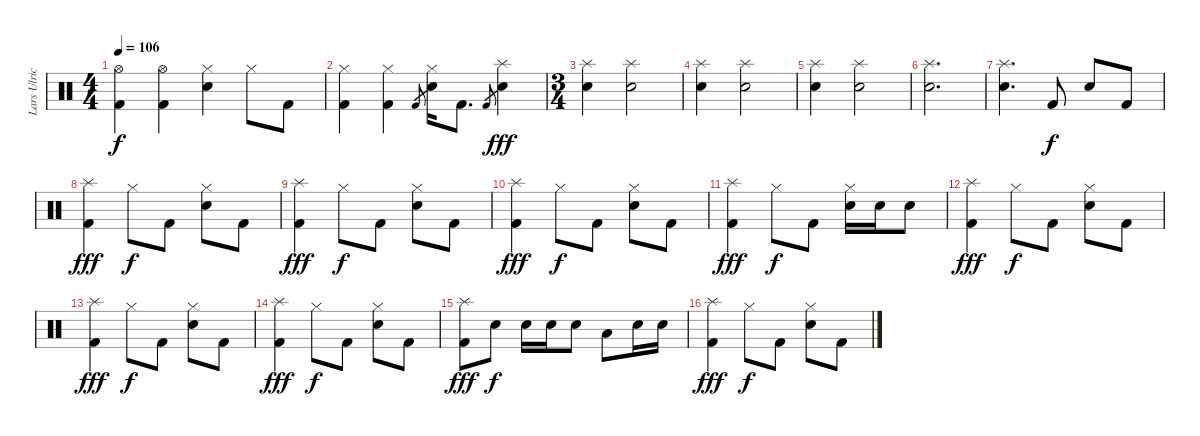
\track ("Lars Ulrich" "Lars Ulric") {instrument percussion}
\staff {score}
\articulation defaults
\ts (4 4)
\tempo 106
\clef neutral
\ks c
("Hi-Hat (open)" "Kick (hit) 2").4{dy f} ("Hi-Hat (open)" "Kick (hit) 2").4 ("Hi-Hat (closed)" "Electric Snare (hit)").4 "Hi-Hat (closed)".8 "Kick (hit) 2".8 |
("Hi-Hat (closed)" "Kick (hit) 2").4 ("Hi-Hat (closed)" "Kick (hit) 2").4 "Kick (hit) 2".8{gr} ("Hi-Hat (closed)" "Electric Snare (hit)").16 "Kick (hit) 2".8{d} "Kick (hit) 2".8{gr} ("Splash (hit)" "Electric Snare (hit)").4{dy fff} |
\ts (3 4)
("Splash (hit)" "Electric Snare (hit)").4 ("Splash (hit)" "Electric Snare (hit)").2 |
("Splash (hit)" "Electric Snare (hit)").4 ("Splash (hit)" "Electric Snare (hit)").2 |
("Splash (hit)" "Electric Snare (hit)").4 ("Splash (hit)" "Electric Snare (hit)").2 |
("Splash (hit)" "Electric Snare (hit)").2{d} |
("Splash (hit)" "Electric Snare (hit)").4{d} "Kick (hit) 2".8{dy f} "Electric Snare (hit)".8 "Kick (hit) 2".8 |
("Splash (hit)" "Kick (hit) 2").4{dy fff} "Hi-Hat (closed)".8{dy f} "Kick (hit) 2".8 ("Hi-Hat (closed)" "Electric Snare (hit)").8 "Kick (hit) 2".8 |
("Splash (hit)" "Kick (hit) 2").4{dy fff} "Hi-Hat (closed)".8{dy f} "Kick (hit) 2".8 ("Hi-Hat (closed)" "Electric Snare (hit)").8 "Kick (hit) 2".8 |
("Splash (hit)" "Kick (hit) 2").4{dy fff} "Hi-Hat (closed)".8{dy f} "Kick (hit) 2".8 ("Hi-Hat (closed)" "Electric Snare (hit)").8 "Kick (hit) 2".8 |
("Splash (hit)" "Kick (hit) 2").4{dy fff} "Hi-Hat (closed)".8{dy f} "Kick (hit) 2".8 ("Hi-Hat (closed)" "Electric Snare (hit)").16 "Electric Snare (hit)".16 "Electric Snare (hit)".8 |
("Splash (hit)" "Kick (hit) 2").4{dy fff} "Hi-Hat (closed)".8{dy f} "Kick (hit) 2".8 ("Hi-Hat (closed)" "Electric Snare (hit)").8 "Kick (hit) 2".8 |
("Splash (hit)" "Kick (hit) 2").4{dy fff} "Hi-Hat (closed)".8{dy f} "Kick (hit) 2".8 ("Hi-Hat (closed)" "Electric Snare (hit)").8 "Kick (hit) 2".8 |
("Splash (hit)" "Kick (hit) 2").4{dy fff} "Hi-Hat (closed)".8{dy f} "Kick (hit) 2".8 ("Hi-Hat (closed)" "Electric Snare (hit)").8 "Kick (hit) 2".8 |
("Splash (hit)" "Kick (hit) 2").8{dy fff} "Electric Snare (hit)".8{dy f} "Electric Snare (hit)".16 "Electric Snare (hit)".16 "Electric Snare (hit)".8 "Low Tom (hit)".8 "Electric Snare (hit)".16 "Electric Snare (hit)".16 |
("Splash (hit)" "Kick (hit) 2").4{dy fff} "Hi-Hat (closed)".8{dy f} "Kick (hit) 2".8 ("Hi-Hat (closed)" "Electric Snare (hit)").8 "Kick (hit) 2".8
